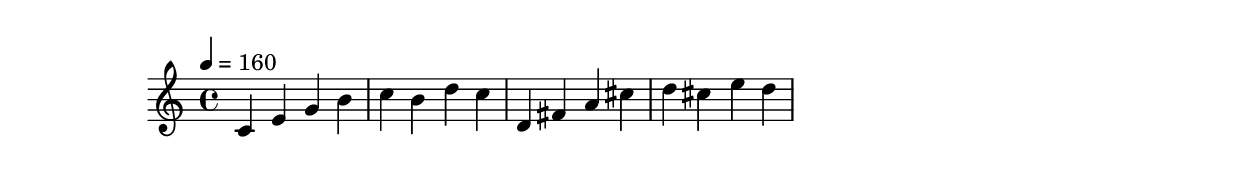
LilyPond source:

%% DO NOT EDIT this file manually; it was automatically
%% generated from the LilyPond Snippet Repository
%% (http://lsr.di.unimi.it).
%%
%% Make any changes in the LSR itself, or in
%% `Documentation/snippets/new/`, then run
%% `scripts/auxiliar/makelsr.pl`.
%%
%% This file is in the public domain.

\version "2.24.0"

\header {
  lsrtags = "midi, rhythms, tweaks-and-overrides"

  texidoc = "
To change the tempo in MIDI output without printing anything, make the
metronome mark invisible.
"

  doctitle = "Changing the tempo without a metronome mark"
} % begin verbatim


\score {
  \new Staff \relative c' {
    \tempo 4 = 160
    c4 e g b
    c4 b d c
    \set Score.tempoHideNote = ##t
    \tempo 4 = 96
    d,4 fis a cis
    d4 cis e d
  }
  \layout { }
  \midi { }
}
